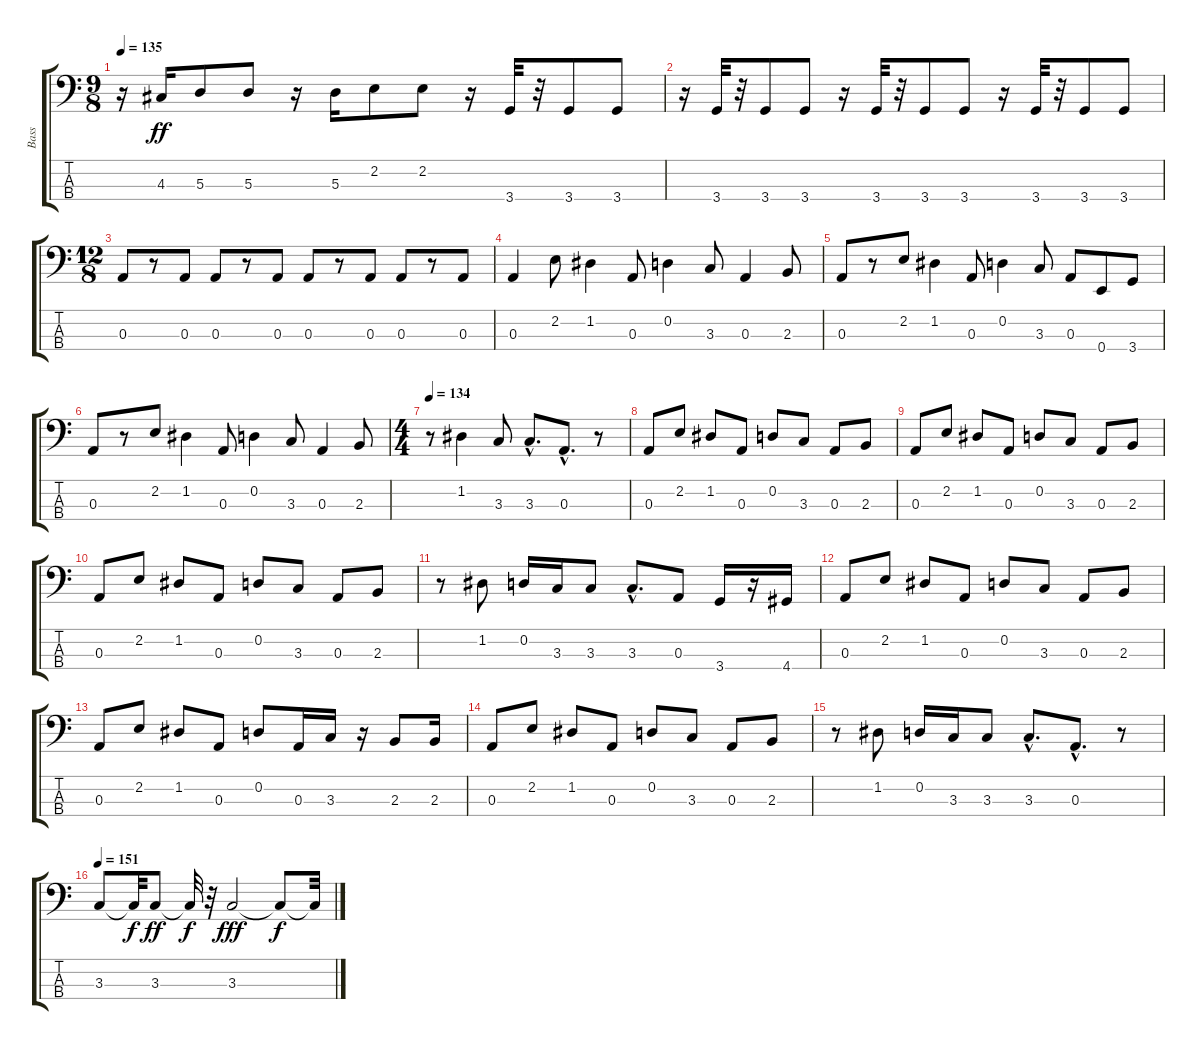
\track ("Bass" "Bass") {instrument electricbassfinger}
\staff {score tabs}
\tuning (G2 D2 A1 E1) {hide}
\ts (9 8)
\tempo 135
\clef f4
\ks c
r.16{dy ff} 4.3.16 5.3.8 5.3.8 r.16 5.3.16 2.2.8 2.2.8 r.16 3.4.32 r.32 3.4.8 3.4.8 |
r.16 3.4.32 r.32 3.4.8 3.4.8 r.16 3.4.32 r.32 3.4.8 3.4.8 r.16 3.4.32 r.32 3.4.8 3.4.8 |
\ts (12 8)
0.3.8 r.8 0.3.8 0.3.8 r.8 0.3.8 0.3.8 r.8 0.3.8 0.3.8 r.8 0.3.8 |
0.3.4 2.2.8 1.2.4 0.3.8 0.2.4 3.3.8 0.3.4 2.3.8 |
0.3.8 r.8 2.2.8 1.2.4 0.3.8 0.2.4 3.3.8 0.3.8 0.4.8 3.4.8 |
0.3.8 r.8 2.2.8 1.2.4 0.3.8 0.2.4 3.3.8 0.3.4 2.3.8 |
\ts (4 4)
\tempo 134
r.8 1.2.4 3.3.8 3.3{hac}.8{d} 0.3{hac}.8{d} r.8 |
0.3.8 2.2.8 1.2.8 0.3.8 0.2.8 3.3.8 0.3.8 2.3.8 |
0.3.8 2.2.8 1.2.8 0.3.8 0.2.8 3.3.8 0.3.8 2.3.8 |
0.3.8 2.2.8 1.2.8 0.3.8 0.2.8 3.3.8 0.3.8 2.3.8 |
r.8 1.2.8 0.2.16 3.3.16 3.3.8 3.3{hac}.8{d} 0.3.8 3.4.16 r.16 4.4.16 |
0.3.8 2.2.8 1.2.8 0.3.8 0.2.8 3.3.8 0.3.8 2.3.8 |
0.3.8 2.2.8 1.2.8 0.3.8 0.2.8 0.3.16 3.3.16 r.16 2.3.8 2.3.16 |
0.3.8 2.2.8 1.2.8 0.3.8 0.2.8 3.3.8 0.3.8 2.3.8 |
r.8 1.2.8 0.2.16 3.3.16 3.3.8 3.3{hac}.8{d} 0.3{hac}.8{d} r.8 |
\tempo 151
3.3.8 3.3{t}.32{dy f} 3.3.8{dy ff} 3.3{t}.32{dy f} r.32 3.3.2{dy fff} 3.3{t}.8{dy f} 3.3{t}.32
